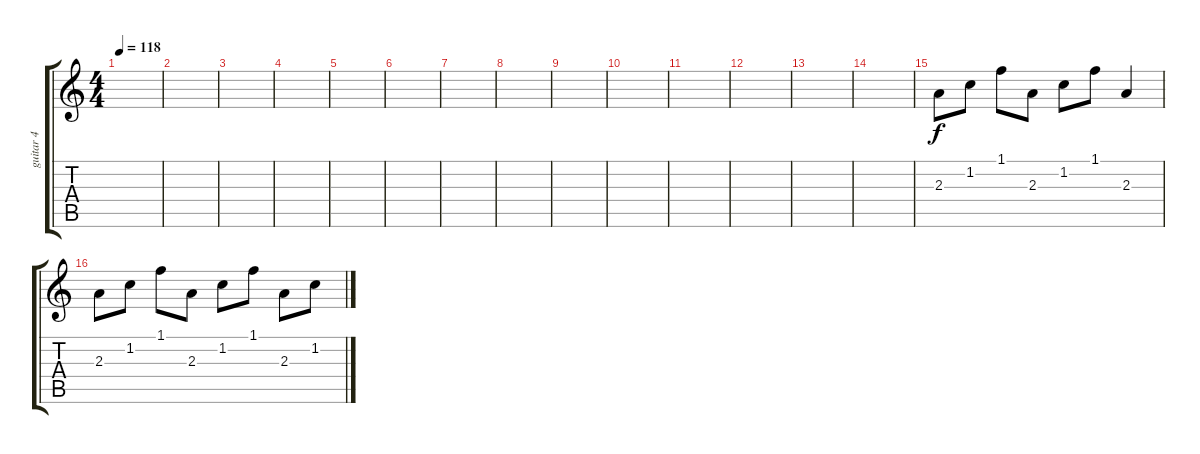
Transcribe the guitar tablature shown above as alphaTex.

\track ("guitar 4" "guitar 4") {instrument overdrivenguitar}
\staff {score tabs}
\tuning (E4 B3 G3 D3 A2 E2) {hide}
\ts (4 4)
\tempo 118
\clef g2
\ks c
|
|
|
|
|
|
|
|
|
|
|
|
|
|
2.3.8 1.2.8 1.1.8 2.3.8 1.2.8 1.1.8 2.3.4 |
2.3.8 1.2.8 1.1.8 2.3.8 1.2.8 1.1.8 2.3.8 1.2.8
